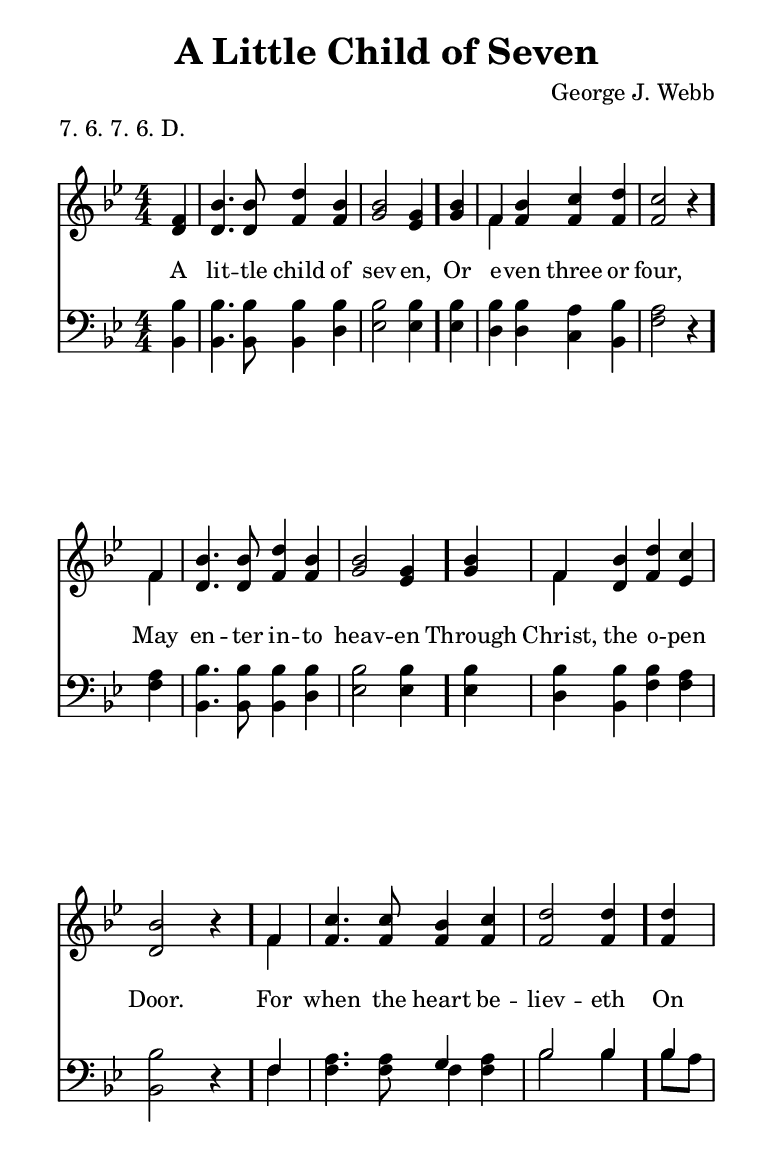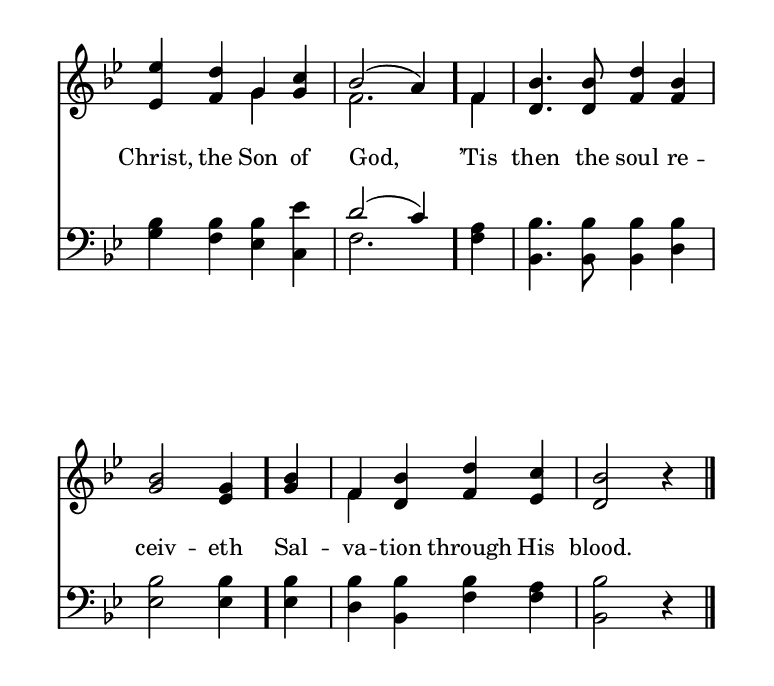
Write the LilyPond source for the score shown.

\include "common/global.ily"
\paper {
  \include "common/paper.ily"
  % TODO increase intra-system spacing
  systems-per-page = #(cond (is-eogsized 4) (#t #f))
}

\header{
  %children
  hymnnumber = "328"
  title = "A Little Child of Seven"
  tunename = "Webb" % identical to EOG220
  meter = "7. 6. 7. 6. D."
  poet = ""
  composer = "George J. Webb"
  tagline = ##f
}

global = {
  \include "common/overrides.ily"
  \override Staff.TimeSignature.style = #'numbered
  \time 4/4
  \override Score.MetronomeMark.transparent = ##t % hide all fermata changes too
  \tempo 4=90
  \key bes \major
  \partial 4
  \autoBeamOff
}

patternA = { c4 | c4. c8 c4 c | c2 c4 }
patternB = { c4 | c c c c | c2 c4 }
patternC = { c4 | c4 c c, c | c2( c4) }
patternD = { c4 | c4 c c, c | c2. }
patternE = { c8[ c] | c4 c c, c | c2. }

notesSoprano = {
\global
\relative c' {

  f4 | bes4. bes8 d4 bes | bes2 g4
  bes4 | f bes c d | c2 r4 \eogbreak
  f,4 | bes4. bes8 d4 bes | bes2 g4
  bes4 | f bes d c | bes2 r4 \eogbreak

  f4 | c'4. c8 bes4 c | d2 d4
  d4 | ees4 d g, c | bes2( a4) \eogbreak
  f4 | bes4. bes8 d4 bes | bes2 g4
  bes4 | f bes d c | bes2 r4

  \bar "|."

}
}

notesAlto = {
\global
\relative e' {

  \changePitch \patternA { d | d d f f | g ees }
  \changePitch \patternB { g | f f f f | f r }
  \changePitch \patternA { f | d d f f | g ees }
  \changePitch \patternB { g | f d f ees | d r }

  \changePitch \patternA { f | f f f f | f f }
  \changePitch \patternD { f | ees f g g | f }
  \changePitch \patternA { f | d d f f | g ees }
  \changePitch \patternB { g | f d f ees | d r }

}
}

notesTenor = {
\global
\relative a {

  \changePitch \patternA { bes | bes bes bes bes | bes bes }
  \changePitch \patternB { bes | bes bes a bes | a r }
  \changePitch \patternA { a | bes bes bes bes | bes bes }
  \changePitch \patternB { bes | bes bes bes a | bes r }

  \changePitch \patternA { f | a a g a | bes bes }
  \changePitch \patternC { bes | bes bes bes ees | d c }
  \changePitch \patternA { a | bes bes bes bes | bes bes }
  \changePitch \patternB { bes | bes bes bes a | bes r }

}
}

notesBass = {
\global
\relative f, {

  \changePitch \patternA { bes | bes bes bes d | ees ees }
  \changePitch \patternB { ees | d d c bes | f' r }
  \changePitch \patternA { f | bes, bes bes d | ees ees }
  \changePitch \patternB { ees | d bes f' f | bes, r }

  \changePitch \patternA { f' | f f f f | bes bes }
  \changePitch \patternE { bes a | g f ees c | f }
  \changePitch \patternA { f | bes, bes bes d | ees ees }
  \changePitch \patternB { ees | d bes f' f | bes, r }

}
}

wordsA = \lyricmode {

A lit -- tle child of sev -- en, \bar "."
Or e -- ven three or four, \bar "."
May en -- ter in -- to heav -- en \bar "."
Through Christ, the o -- pen Door. \bar "."
For when the heart be -- liev -- eth \bar "."
On Christ, the Son of God, \bar "."
’Tis then the soul re -- ceiv -- eth \bar "."
Sal -- va -- tion through His blood. \bar "."

}

\score {
  \context ChoirStaff <<
    \context Staff = upper <<
      \set Staff.autoBeaming = ##f
      \set ChoirStaff.systemStartDelimiter = #'SystemStartBar
      \set ChoirStaff.printPartCombineTexts = ##f
      \partcombine #'(2 . 9) \notesSoprano \notesAlto
      \context NullVoice = sopranos { \voiceOne << \notesSoprano >> }
      \context Lyrics = one   \lyricsto sopranos \wordsA
    >>
    \context Staff = men <<
      \set Staff.autoBeaming = ##f
      \clef bass
      \set ChoirStaff.printPartCombineTexts = ##f
      \partcombine #'(2 . 9) \notesTenor \notesBass
    >>
  >>
  \layout {
    \include "common/layout.ily"
  }
  \midi{
    \include "common/midi.ily"
  }
}

\version "2.19.49"  % necessary for upgrading to future LilyPond versions.

% vi:set et ts=2 sw=2 ai nocindent syntax=lilypond:
